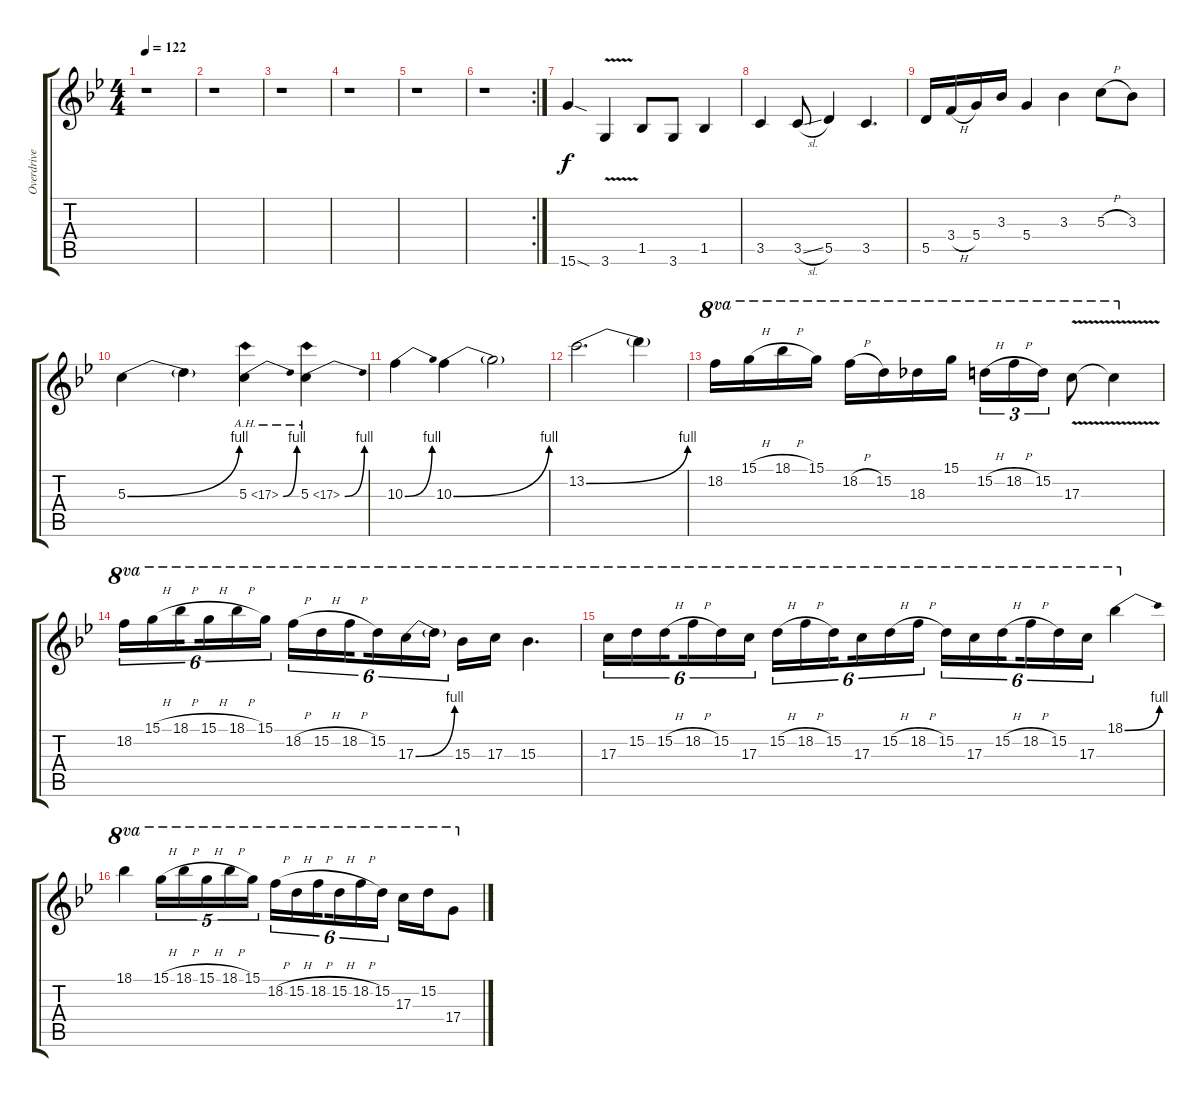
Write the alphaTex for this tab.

\track ("Overdrive" "Overdrive") {instrument overdrivenguitar}
\staff {score tabs}
\tuning (E4 B3 G3 D3 A2 E2) {hide}
\ts (4 4)
\tempo 122
\clef g2
\ks bb
r.1{dy f} |
r.1 |
r.1 |
r.1 |
r.1 |
\rc 2
r.1 |
15.6{sod}.4 3.6{v}.4 1.5.8 3.6.8 1.5.4 |
3.5.4 3.5{sl}.8 5.5.4 3.5.4{d} |
5.5.16 3.4{h}.16 5.4.16 3.3.16 5.4.4 3.3.4 5.3{h}.8 3.3.8 |
5.3{be (bend 0 0 60 4)}.4 5.3{t}.4 5.3{be (bend 0 0 60 4) ah 12}.4 5.3{be (bend 0 0 60 4) ah 12}.4 |
10.3{be (bend 0 0 60 4)}.4 10.3{be (bend 0 0 60 4)}.4 10.3{t}.2 |
13.2{be (bend 0 0 60 4)}.2{d} 13.2{t}.4 |
18.2.16{ot 8va} 15.1{h}.16{ot 8va} 18.1{h}.16{ot 8va} 15.1.16{ot 8va} 18.2{h}.16{ot 8va} 15.2.16{ot 8va} 18.3.16{ot 8va} 15.1.16{ot 8va} 15.2{h}.16{tu (3 2) ot 8va} 18.2{h}.16{tu (3 2) ot 8va} 15.2.16{tu (3 2) ot 8va} 17.3{v}.8{ot 8va} 17.3{v t}.4{ot 8va} |
18.2.16{tu (6 4) ot 8va} 15.1{h}.16{tu (6 4) ot 8va} 18.1{h}.16{tu (6 4) ot 8va beam splitsecondary} 15.1{h}.16{tu (6 4) ot 8va} 18.1{h}.16{tu (6 4) ot 8va} 15.1.16{tu (6 4) ot 8va} 18.2{h}.16{tu (6 4) ot 8va} 15.2{h}.16{tu (6 4) ot 8va} 18.2{h}.16{tu (6 4) ot 8va beam splitsecondary} 15.2.16{tu (6 4) ot 8va} 17.3{be (bend 0 0 60 4)}.16{tu (6 4) ot 8va} 17.3{t}.16{tu (6 4) ot 8va} 15.3.16{ot 8va} 17.3.16{ot 8va} 15.3.4{d ot 8va} |
17.3.16{tu (6 4) ot 8va} 15.2.16{tu (6 4) ot 8va} 15.2{h}.16{tu (6 4) ot 8va beam splitsecondary} 18.2{h}.16{tu (6 4) ot 8va} 15.2.16{tu (6 4) ot 8va} 17.3.16{tu (6 4) ot 8va} 15.2{h}.16{tu (6 4) ot 8va} 18.2{h}.16{tu (6 4) ot 8va} 15.2.16{tu (6 4) ot 8va beam splitsecondary} 17.3.16{tu (6 4) ot 8va} 15.2{h}.16{tu (6 4) ot 8va} 18.2{h}.16{tu (6 4) ot 8va} 15.2.16{tu (6 4) ot 8va} 17.3.16{tu (6 4) ot 8va} 15.2{h}.16{tu (6 4) ot 8va beam splitsecondary} 18.2{h}.16{tu (6 4) ot 8va} 15.2.16{tu (6 4) ot 8va} 17.3.16{tu (6 4) ot 8va} 18.1{be (bend 0 0 60 4)}.4{ot 8va} |
18.1.4{ot 8va} 15.1{h}.16{tu (5 4) ot 8va} 18.1{h}.16{tu (5 4) ot 8va} 15.1{h}.16{tu (5 4) ot 8va} 18.1{h}.16{tu (5 4) ot 8va} 15.1.16{tu (5 4) ot 8va} 18.2{h}.16{tu (6 4) ot 8va} 15.2{h}.16{tu (6 4) ot 8va} 18.2{h}.16{tu (6 4) ot 8va beam splitsecondary} 15.2{h}.16{tu (6 4) ot 8va} 18.2{h}.16{tu (6 4) ot 8va} 15.2.16{tu (6 4) ot 8va} 17.3.16{ot 8va} 15.2.16{ot 8va} 17.4.8{ot 8va}
